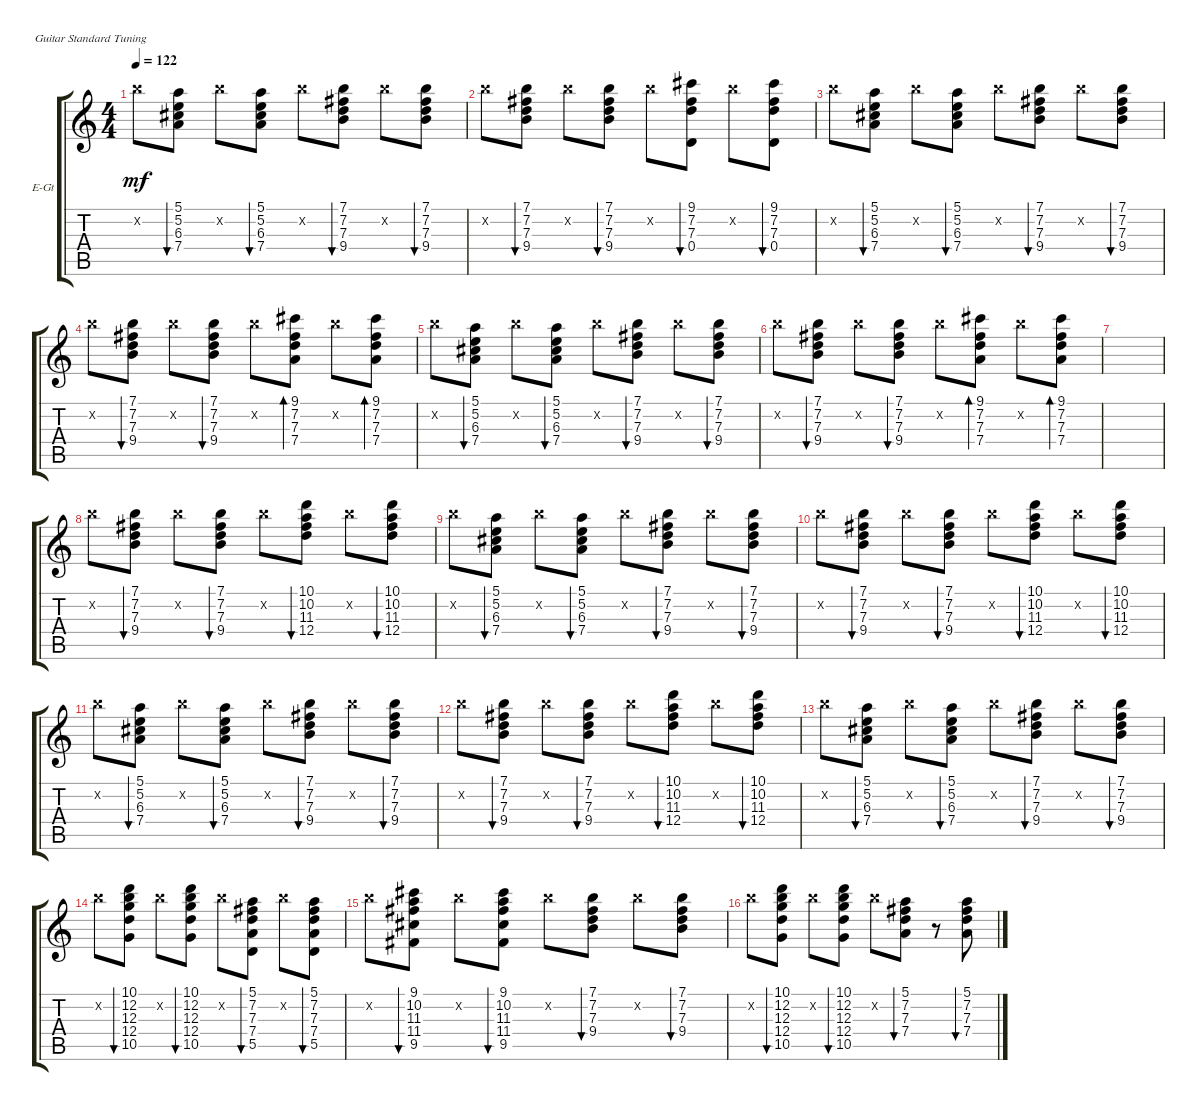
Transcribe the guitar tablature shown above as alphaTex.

\defaultSystemsLayout 4
\bracketExtendMode groupsimilarinstruments
\firstSystemTrackNameOrientation horizontal
\otherSystemsTrackNameOrientation horizontal
\track ("Electric Guitar" "E-Gt") {instrument electricguitarclean}
\staff {score tabs}
\tuning (E4 B3 G3 D3 A2 E2)
\ts (4 4)
\tempo 122
\clef g2
\ks c
12.2{x}.8{dy mf} (5.2 5.1 6.3 7.4).8{bu 30} 12.2{x}.8 (5.2 5.1 6.3 7.4).8{bu 30} 12.2{x}.8 (7.2 7.3 7.1 9.4).8{bu 30} 12.2{x}.8 (7.2 7.3 7.1 9.4).8{bu 30} |
12.2{x}.8 (7.2 7.1 7.3 9.4).8{bu 30} 12.2{x}.8 (7.2 7.1 7.3 9.4).8{bu 30} 12.2{x}.8 (7.2 9.1 7.3 0.4).8{bu 30} 12.2{x}.8 (7.2 9.1 7.3 0.4).8{bu 30} |
12.2{x}.8 (5.2 5.1 6.3 7.4).8{bu 30} 12.2{x}.8 (5.2 5.1 6.3 7.4).8{bu 30} 12.2{x}.8 (7.2 7.3 7.1 9.4).8{bu 30} 12.2{x}.8 (7.2 7.3 7.1 9.4).8{bu 30} |
12.2{x}.8 (7.2 7.1 7.3 9.4).8{bu 30} 12.2{x}.8 (7.2 7.1 7.3 9.4).8{bu 30} 12.2{x}.8 (7.2 9.1 7.3 7.4).8{bd 30} 12.2{x}.8 (7.2 9.1 7.3 7.4).8{bd 30} |
12.2{x}.8 (5.2 5.1 6.3 7.4).8{bu 30} 12.2{x}.8 (5.2 5.1 6.3 7.4).8{bu 30} 12.2{x}.8 (7.2 7.3 7.1 9.4).8{bu 30} 12.2{x}.8 (7.2 7.3 7.1 9.4).8{bu 30} |
12.2{x}.8 (7.2 7.1 7.3 9.4).8{bu 30} 12.2{x}.8 (7.2 7.1 7.3 9.4).8{bu 30} 12.2{x}.8 (7.2 9.1 7.3 7.4).8{bd 30} 12.2{x}.8 (7.2 9.1 7.3 7.4).8{bd 30} |
\scale
0.531977 |
\scale
0.468023 12.2{x}.8 (7.2 7.1 7.3 9.4).8{bu 30} 12.2{x}.8 (7.2 7.1 7.3 9.4).8{bu 30} 12.2{x}.8 (10.2 10.1 11.3 12.4).8{bu 30} 12.2{x}.8 (10.2 10.1 11.3 12.4).8{bu 30} |
12.2{x}.8 (5.2 5.1 6.3 7.4).8{bu 30} 12.2{x}.8 (5.2 5.1 6.3 7.4).8{bu 30} 12.2{x}.8 (7.2 7.3 7.1 9.4).8{bu 30} 12.2{x}.8 (7.2 7.3 7.1 9.4).8{bu 30} |
12.2{x}.8 (7.2 7.1 7.3 9.4).8{bu 30} 12.2{x}.8 (7.2 7.1 7.3 9.4).8{bu 30} 12.2{x}.8 (10.2 10.1 11.3 12.4).8{bu 30} 12.2{x}.8 (10.2 10.1 11.3 12.4).8{bu 30} |
12.2{x}.8 (5.2 5.1 6.3 7.4).8{bu 30} 12.2{x}.8 (5.2 5.1 6.3 7.4).8{bu 30} 12.2{x}.8 (7.2 7.3 7.1 9.4).8{bu 30} 12.2{x}.8 (7.2 7.3 7.1 9.4).8{bu 30} |
12.2{x}.8 (7.2 7.1 7.3 9.4).8{bu 30} 12.2{x}.8 (7.2 7.1 7.3 9.4).8{bu 30} 12.2{x}.8 (10.2 10.1 11.3 12.4).8{bu 30} 12.2{x}.8 (10.2 10.1 11.3 12.4).8{bu 30} |
\scale
0.268041 12.2{x}.8 (5.2 5.1 6.3 7.4).8{bu 30} 12.2{x}.8 (5.2 5.1 6.3 7.4).8{bu 30} 12.2{x}.8 (7.2 7.3 7.1 9.4).8{bu 30} 12.2{x}.8 (7.2 7.3 7.1 9.4).8{bu 30} |
12.2{x}.8 (12.2 10.1 12.3 12.4 10.5).8{bu 30} 12.2{x}.8 (12.2 10.1 12.3 12.4 10.5).8{bu 30} 12.2{x}.8 (7.2 5.1 7.3 7.4 5.5).8{bu 30} 12.2{x}.8 (7.2 5.1 7.3 7.4 5.5).8{bu 30} |
12.2{x}.8 (10.2 9.1 11.3 11.4 9.5).8{bu 30} 12.2{x}.8 (10.2 9.1 11.3 11.4 9.5).8{bu 30} 12.2{x}.8 (7.2 7.1 7.3 9.4).8{bu 30} 12.2{x}.8 (7.2 7.1 7.3 9.4).8{bu 30} |
12.2{x}.8 (12.2 10.1 12.3 12.4 10.5).8{bu 30} 12.2{x}.8 (12.2 10.1 12.3 12.4 10.5).8{bu 30} 12.2{x}.8 (7.2 5.1 7.3 7.4).8{bu 30} r.8 (7.2 5.1 7.3 7.4).8{bu 30}
